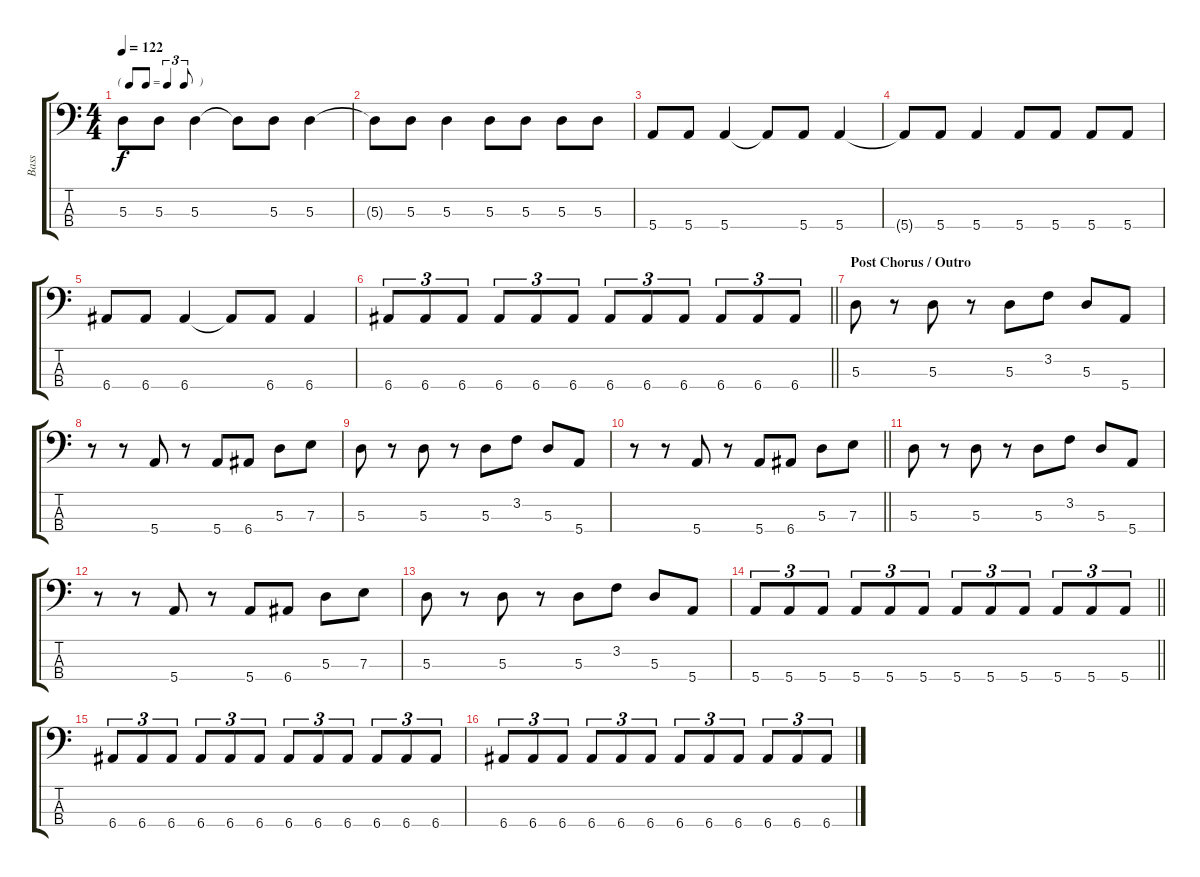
\track ("Bass" "Bass") {instrument electricbassfinger}
\staff {score tabs}
\tuning (G2 D2 A1 E1) {hide}
\ts (4 4)
\tf triplet8th
\tempo 122
\clef f4
\ks c
5.3.8{dy f} 5.3.8 5.3.4 5.3{t}.8 5.3.8 5.3.4 |
5.3{t}.8 5.3.8 5.3.4 5.3.8 5.3.8 5.3.8 5.3.8 |
5.4.8 5.4.8 5.4.4 5.4{t}.8 5.4.8 5.4.4 |
5.4{t}.8 5.4.8 5.4.4 5.4.8 5.4.8 5.4.8 5.4.8 |
6.4.8 6.4.8 6.4.4 6.4{t}.8 6.4.8 6.4.4 |
\barLineRight lightlight
6.4.8{tu (3 2)} 6.4.8{tu (3 2)} 6.4.8{tu (3 2)} 6.4.8{tu (3 2)} 6.4.8{tu (3 2)} 6.4.8{tu (3 2)} 6.4.8{tu (3 2)} 6.4.8{tu (3 2)} 6.4.8{tu (3 2)} 6.4.8{tu (3 2)} 6.4.8{tu (3 2)} 6.4.8{tu (3 2)} |
\section ("" "Post Chorus / Outro")
5.3.8 r.8 5.3.8 r.8 5.3.8 3.2.8 5.3.8 5.4.8 |
r.8 r.8 5.4.8 r.8 5.4.8 6.4.8 5.3.8 7.3.8 |
5.3.8 r.8 5.3.8 r.8 5.3.8 3.2.8 5.3.8 5.4.8 |
\barLineRight lightlight
r.8 r.8 5.4.8 r.8 5.4.8 6.4.8 5.3.8 7.3.8 |
5.3.8 r.8 5.3.8 r.8 5.3.8 3.2.8 5.3.8 5.4.8 |
r.8 r.8 5.4.8 r.8 5.4.8 6.4.8 5.3.8 7.3.8 |
5.3.8 r.8 5.3.8 r.8 5.3.8 3.2.8 5.3.8 5.4.8 |
\barLineRight lightlight
5.4.8{tu (3 2)} 5.4.8{tu (3 2)} 5.4.8{tu (3 2)} 5.4.8{tu (3 2)} 5.4.8{tu (3 2)} 5.4.8{tu (3 2)} 5.4.8{tu (3 2)} 5.4.8{tu (3 2)} 5.4.8{tu (3 2)} 5.4.8{tu (3 2)} 5.4.8{tu (3 2)} 5.4.8{tu (3 2)} |
6.4.8{tu (3 2)} 6.4.8{tu (3 2)} 6.4.8{tu (3 2)} 6.4.8{tu (3 2)} 6.4.8{tu (3 2)} 6.4.8{tu (3 2)} 6.4.8{tu (3 2)} 6.4.8{tu (3 2)} 6.4.8{tu (3 2)} 6.4.8{tu (3 2)} 6.4.8{tu (3 2)} 6.4.8{tu (3 2)} |
6.4.8{tu (3 2)} 6.4.8{tu (3 2)} 6.4.8{tu (3 2)} 6.4.8{tu (3 2)} 6.4.8{tu (3 2)} 6.4.8{tu (3 2)} 6.4.8{tu (3 2)} 6.4.8{tu (3 2)} 6.4.8{tu (3 2)} 6.4.8{tu (3 2)} 6.4.8{tu (3 2)} 6.4.8{tu (3 2)}
